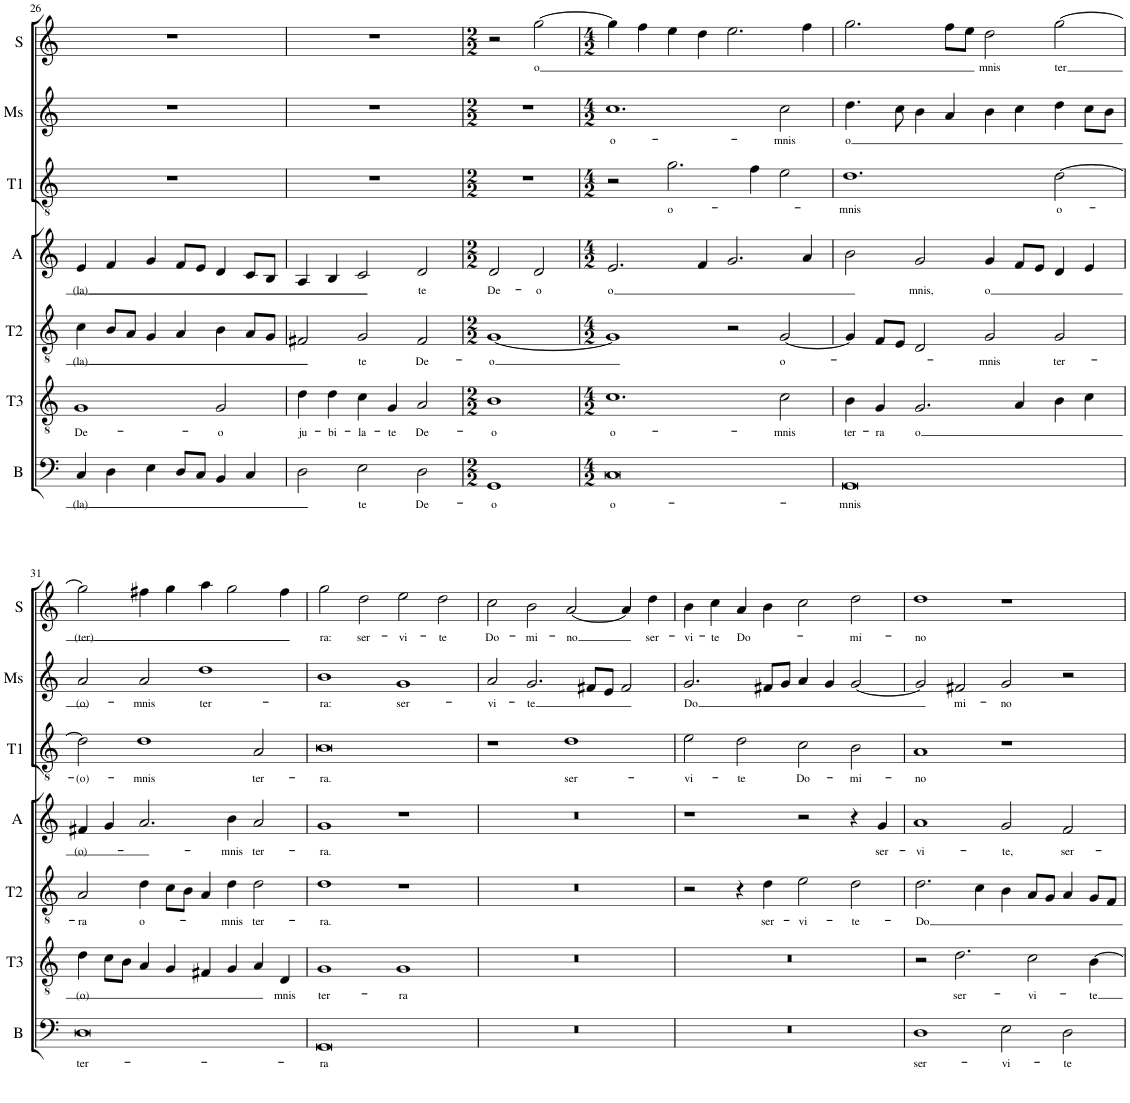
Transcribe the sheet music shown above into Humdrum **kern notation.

**kern	**text	**kern	**text	**kern	**text	**kern	**text	**kern	**text	**kern	**text	**kern	**text
*part7	*part7	*part6	*part6	*part5	*part5	*part4	*part4	*part3	*part3	*part2	*part2	*part1	*part1
*staff7	*staff7	*staff6	*staff6	*staff5	*staff5	*staff4	*staff4	*staff3	*staff3	*staff2	*staff2	*staff1	*staff1
*I"Basso	*	*I"Tenore 3	*	*I"Tenore 2	*	*I"Alto	*	*I"Tenore 1	*	*I"Mezzo	*	*I"Soprano	*
*I'B	*	*I'T3	*	*I'T2	*	*I'A	*	*I'T1	*	*	*	*I'S	*
!!LO:PB:g=z
*clefF4	*	*clefGv2	*	*clefGv2	*	*clefG2	*	*clefGv2	*	*clefG2	*	*clefG2	*
*k[]	*	*k[]	*	*k[]	*	*k[]	*	*k[]	*	*k[]	*	*k[]	*
*M3/2	*	*M3/2	*	*M3/2	*	*M3/2	*	*M3/2	*	*M3/2	*	*M3/2	*
=26	=26	=26	=26	=26	=26	=26	=26	=26	=26	=26	=26	=26	=26
!	!LO:LY:b	!	!LO:LY:b	!	!LO:LY:b	!	!LO:LY:b	!	!	!	!	!	!
4C/	(la)	1G	De-	4c\	(la)	4e/	(la)	1.r	.	1.r	.	1.r	.
4D\	.	.	.	8B/L	.	4f/	.	.	.	.	.	.	.
.	.	.	.	8A/J	.	.	.	.	.	.	.	.	.
4E\	.	.	.	4G/	.	4g/	.	.	.	.	.	.	.
8D/L	.	.	.	4A/	.	8f/L	.	.	.	.	.	.	.
8C/J	.	.	.	.	.	8e/J	.	.	.	.	.	.	.
!	!	!	!LO:LY:b	!	!	!	!	!	!	!	!	!	!
4BB/	.	2G/	-o	4B\	.	4d/	.	.	.	.	.	.	.
4C/	.	.	.	8A/L	.	8c/L	.	.	.	.	.	.	.
.	.	.	.	8G/J	.	8B/J	.	.	.	.	.	.	.
=27	=27	=27	=27	=27	=27	=27	=27	=27	=27	=27	=27	=27	=27
!	!	!	!LO:LY:b	!	!	!	!	!	!	!	!	!	!
2D\	.	4d\	ju-	2F#X/	.	4A/	.	1.r	.	1.r	.	1.r	.
!	!	!	!LO:LY:b	!	!	!	!	!	!	!	!	!	!
.	.	4d\	-bi-	.	.	4B/	.	.	.	.	.	.	.
!	!LO:LY:b	!	!LO:LY:b	!	!LO:LY:b	!	!	!	!	!	!	!	!
2E\	te	4c\	-la-	2G/	te	2c/	.	.	.	.	.	.	.
!	!	!	!LO:LY:b	!	!	!	!	!	!	!	!	!	!
.	.	4G/	-te	.	.	.	.	.	.	.	.	.	.
!	!LO:LY:b	!	!LO:LY:b	!	!LO:LY:b	!	!LO:LY:b	!	!	!	!	!	!
2D\	De-	2A/	De-	2F#/	De-	2d/	te	.	.	.	.	.	.
=28	=28	=28	=28	=28	=28	=28	=28	=28	=28	=28	=28	=28	=28
*M2/2	*	*M2/2	*	*M2/2	*	*M2/2	*	*M2/2	*	*M2/2	*	*M2/2	*
!	!LO:LY:b	!	!LO:LY:b	!	!LO:LY:b	!	!LO:LY:b	!	!	!	!	!	!
1GG	-o	1B	-o	[1G	-o	2d/	De-	1r	.	1r	.	2r	.
!	!	!	!	!	!	!	!LO:LY:b	!	!	!	!	!	!LO:LY:b
.	.	.	.	.	.	2d/	-o	.	.	.	.	[2gg\	-o
=29	=29	=29	=29	=29	=29	=29	=29	=29	=29	=29	=29	=29	=29
*M4/2	*	*M4/2	*	*M4/2	*	*M4/2	*	*M4/2	*	*M4/2	*	*M4/2	*
!	!LO:LY:b	!	!LO:LY:b	!	!	!	!LO:LY:b	!	!	!	!LO:LY:b	!	!
0C	o-	1.c	o-	1G]	.	2.e/	o	2r	.	1.cc	o-	4gg\]	.
.	.	.	.	.	.	.	.	.	.	.	.	4ff\	.
!	!	!	!	!	!	!	!	!	!LO:LY:b	!	!	!	!
.	.	.	.	.	.	.	.	2.g\	o-	.	.	4ee\	.
.	.	.	.	.	.	4f/	.	.	.	.	.	4dd\	.
.	.	.	.	2r	.	2.g/	.	.	.	.	.	2.ee\	.
.	.	.	.	.	.	.	.	4f\	.	.	.	.	.
!	!	!	!LO:LY:b	!	!LO:LY:b	!	!	!	!	!	!LO:LY:b	!	!
.	.	2c\	-mnis	[2G/	o-	.	.	2e\	.	2cc\	-mnis	.	.
.	.	.	.	.	.	4a/	.	.	.	.	.	4ff\	.
=30	=30	=30	=30	=30	=30	=30	=30	=30	=30	=30	=30	=30	=30
!	!LO:LY:b	!	!LO:LY:b	!	!	!	!	!	!LO:LY:b	!	!LO:LY:b	!	!
0GG	-mnis	4B\	ter-	4G/]	.	2b\	.	1.d	-mnis	4.dd\	o	2.gg\	.
!	!	!	!LO:LY:b	!	!	!	!	!	!	!	!	!	!
.	.	4G/	-ra	8F/L	.	.	.	.	.	.	.	.	.
.	.	.	.	8E/J	.	.	.	.	.	8cc\	.	.	.
!	!	!	!LO:LY:b	!	!	!	!LO:LY:b	!	!	!	!	!	!
.	.	2.G/	o	2D/	.	2g/	mnis,	.	.	4b\	.	.	.
.	.	.	.	.	.	.	.	.	.	4a/	.	8ff\L	.
.	.	.	.	.	.	.	.	.	.	.	.	8ee\J	.
!	!	!	!	!	!LO:LY:b	!	!LO:LY:b	!	!	!	!	!	!LO:LY:b
.	.	.	.	2G/	-mnis	4g/	o	.	.	4b\	.	2dd\	mnis
.	.	4A/	.	.	.	8f/L	.	.	.	4cc\	.	.	.
.	.	.	.	.	.	8e/J	.	.	.	.	.	.	.
!	!	!	!	!	!LO:LY:b	!	!	!	!LO:LY:b	!	!	!	!LO:LY:b
.	.	4B\	.	2G/	ter-	4d/	.	[2d\	o-	4dd\	.	[2gg\	ter
.	.	4c\	.	.	.	4e/	.	.	.	8cc\L	.	.	.
.	.	.	.	.	.	.	.	.	.	8b\J	.	.	.
!!LO:LB:g=z
=31	=31	=31	=31	=31	=31	=31	=31	=31	=31	=31	=31	=31	=31
!	!LO:LY:b	!	!LO:LY:b	!	!LO:LY:b	!	!LO:LY:b	!	!LO:LY:b	!	!LO:LY:b	!	!LO:LY:b
0D	ter-	4d\	-(o)	2A/	-ra	4f#X/	(o)-	2d\]	(o)-	2a/	(o)-	2gg\]	(ter)
.	.	8c\L	.	.	.	4g/	.	.	.	.	.	.	.
.	.	8B\J	.	.	.	.	.	.	.	.	.	.	.
!	!	!	!	!	!LO:LY:b	!	!	!	!LO:LY:b	!	!LO:LY:b	!	!
.	.	4A/	.	4d\	o-	2.a/	.	1d	-mnis	2a/	mnis	4ff#X\	.
.	.	4G/	.	8c\L	.	.	.	.	.	.	.	4gg\	.
.	.	.	.	8B\J	.	.	.	.	.	.	.	.	.
!	!	!	!	!	!	!	!	!	!	!	!LO:LY:b	!	!
.	.	4F#X/	.	4A/	.	.	.	.	.	1dd	ter-	4aa\	.
!	!	!	!	!	!LO:LY:b	!	!LO:LY:b	!	!	!	!	!	!
.	.	4G/	.	4d\	-mnis	4b\	-mnis	.	.	.	.	2gg\	.
!	!	!	!	!	!LO:LY:b	!	!LO:LY:b	!	!LO:LY:b	!	!	!	!
.	.	4A/	.	2d\	ter-	2a/	ter-	2A/	ter-	.	.	.	.
!	!	!	!LO:LY:b	!	!	!	!	!	!	!	!	!	!
.	.	4D/	mnis	.	.	.	.	.	.	.	.	4ff#\	.
=32	=32	=32	=32	=32	=32	=32	=32	=32	=32	=32	=32	=32	=32
!	!LO:LY:b	!	!LO:LY:b	!	!LO:LY:b	!	!LO:LY:b	!	!LO:LY:b	!	!LO:LY:b	!	!LO:LY:b
0GG	-ra	1G	ter-	1d	-ra.	1g	-ra.	0B	-ra.	1b	-ra:	2gg\	ra:
!	!	!	!	!	!	!	!	!	!	!	!	!	!LO:LY:b
.	.	.	.	.	.	.	.	.	.	.	.	2dd\	ser-
!	!	!	!LO:LY:b	!	!	!	!	!	!	!	!LO:LY:b	!	!LO:LY:b
.	.	1G	-ra	1r	.	1r	.	.	.	1g	ser-	2ee\	-vi-
!	!	!	!	!	!	!	!	!	!	!	!	!	!LO:LY:b
.	.	.	.	.	.	.	.	.	.	.	.	2dd\	-te
=33	=33	=33	=33	=33	=33	=33	=33	=33	=33	=33	=33	=33	=33
!	!	!	!	!	!	!	!	!	!	!	!LO:LY:b	!	!LO:LY:b
0r	.	0r	.	0r	.	0r	.	1r	.	2a/	-vi-	2cc\	Do-
!	!	!	!	!	!	!	!	!	!	!	!LO:LY:b	!	!LO:LY:b
.	.	.	.	.	.	.	.	.	.	2.g/	-te	2b\	-mi-
!	!	!	!	!	!	!	!	!	!LO:LY:b	!	!	!	!LO:LY:b
.	.	.	.	.	.	.	.	1d	ser-	.	.	[2a/	-no
.	.	.	.	.	.	.	.	.	.	8f#X/L	.	.	.
.	.	.	.	.	.	.	.	.	.	8e/J	.	.	.
.	.	.	.	.	.	.	.	.	.	2f#/	.	4a/]	.
!	!	!	!	!	!	!	!	!	!	!	!	!	!LO:LY:b
.	.	.	.	.	.	.	.	.	.	.	.	4dd\	ser-
=34	=34	=34	=34	=34	=34	=34	=34	=34	=34	=34	=34	=34	=34
!	!	!	!	!	!	!	!	!	!LO:LY:b	!	!LO:LY:b	!	!LO:LY:b
0r	.	0r	.	2r	.	1r	.	2e\	-vi-	2.g/	Do	4b\	-vi-
!	!	!	!	!	!	!	!	!	!	!	!	!	!LO:LY:b
.	.	.	.	.	.	.	.	.	.	.	.	4cc\	-te
!	!	!	!	!	!	!	!	!	!LO:LY:b	!	!	!	!LO:LY:b
.	.	.	.	4r	.	.	.	2d\	-te	.	.	4a/	Do-
!	!	!	!	!	!LO:LY:b	!	!	!	!	!	!	!	!
.	.	.	.	4d\	ser-	.	.	.	.	8f#X/L	.	4b\	.
.	.	.	.	.	.	.	.	.	.	8g/J	.	.	.
!	!	!	!	!	!LO:LY:b	!	!	!	!LO:LY:b	!	!	!	!
.	.	.	.	2e\	-vi-	2r	.	2c\	Do-	4a/	.	2cc\	.
.	.	.	.	.	.	.	.	.	.	4g/	.	.	.
!	!	!	!	!	!LO:LY:b	!	!	!	!LO:LY:b	!	!	!	!LO:LY:b
.	.	.	.	2d\	-te-	4r	.	2B\	-mi-	[2g/	.	2dd\	-mi-
!	!	!	!	!	!	!	!LO:LY:b	!	!	!	!	!	!
.	.	.	.	.	.	4g/	ser-	.	.	.	.	.	.
=35	=35	=35	=35	=35	=35	=35	=35	=35	=35	=35	=35	=35	=35
!	!LO:LY:b	!	!	!	!LO:LY:b	!	!LO:LY:b	!	!LO:LY:b	!	!	!	!LO:LY:b
1D	ser-	2r	.	2.d\	-Do	1a	-vi-	1A	-no	2g/]	.	1dd	-no
!	!	!	!LO:LY:b	!	!	!	!	!	!	!	!LO:LY:b	!	!
.	.	2.d\	ser-	.	.	.	.	.	.	2f#X/	mi-	.	.
.	.	.	.	4c\	.	.	.	.	.	.	.	.	.
!	!LO:LY:b	!	!	!	!	!	!LO:LY:b	!	!	!	!LO:LY:b	!	!
2E\	-vi-	.	.	4B\	.	2g/	-te,	1r	.	2g/	-no	1r	.
!	!	!	!LO:LY:b	!	!	!	!	!	!	!	!	!	!
.	.	2c\	-vi-	8A/L	.	.	.	.	.	.	.	.	.
.	.	.	.	8G/J	.	.	.	.	.	.	.	.	.
!	!LO:LY:b	!	!	!	!	!	!LO:LY:b	!	!	!	!	!	!
2D\	-te	.	.	4A/	.	2f/	ser-	.	.	2r	.	.	.
!	!	!	!LO:LY:b	!	!	!	!	!	!	!	!	!	!
.	.	[4B\	-te	8G/L	.	.	.	.	.	.	.	.	.
.	.	.	.	8F/J	.	.	.	.	.	.	.	.	.
=	=	=	=	=	=	=	=	=	=	=	=	=	=
*-	*-	*-	*-	*-	*-	*-	*-	*-	*-	*-	*-	*-	*-
